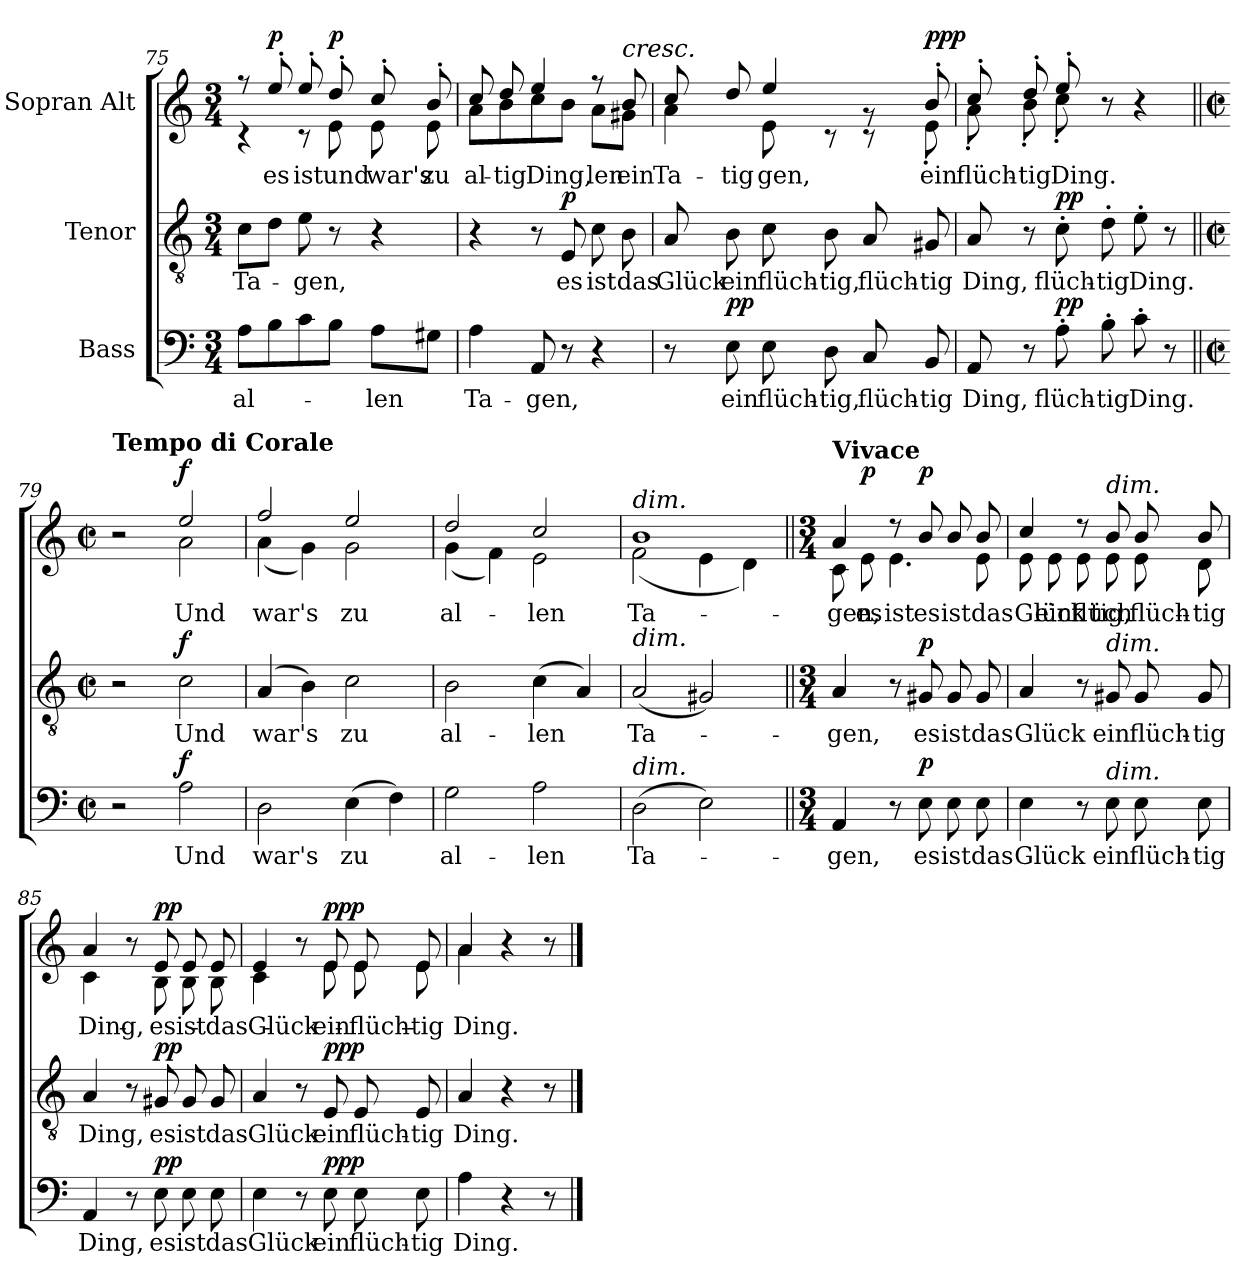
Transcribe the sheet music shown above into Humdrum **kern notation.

**kern	**text	**dynam	**kern	**text	**dynam	**kern	**text	**dynam
*part3	*part3	*part3	*part2	*part2	*part2	*part1	*part1	*part1
*staff3	*staff3	*staff3	*staff2	*staff2	*staff2	*staff1	*staff1	*staff1
*I"Bass	*	*	*I"Tenor	*	*	*I"Sopran Alt	*	*
*clefF4	*	*	*clefGv2	*	*	*clefG2	*	*
*k[]	*	*	*k[]	*	*	*k[]	*	*
*M3/4	*	*	*M3/4	*	*	*M3/4	*	*
=75	=75	=75	=75	=75	=75	=75	=75	=75
!	!LO:LY:b	!	!	!LO:LY:b	!	!	!	!
*	*	*	*	*	*	*^	*	*
8A\L	al-	.	8c\L	Ta-	.	8r	4r	.	.
!	!	!	!	!	!	!	!	!LO:LY:b	!LO:DY:a
8B\	.	.	8d\J	.	.	8ee'/	.	es	p
!	!	!	!	!LO:LY:b	!	!	!	!LO:LY:b	!
8c\	.	.	8e\	-gen,	.	8ee'/	8r	ist	.
!	!	!	!	!	!	!	!	!LO:LY:b	!
!	!	!	!	!	!	!	!	!LO:LY:b	!LO:DY:b
8B\J	.	.	8r	.	.	8dd'/	8e\	und	p
!	!LO:LY:b	!	!	!	!	!	!	!LO:LY:b	!
!	!	!	!	!	!	!	!	!LO:LY:b	!
8A\L	-len	.	4r	.	.	8cc'/	8e\	war's	.
!	!	!	!	!	!	!	!	!LO:LY:b	!
!	!	!	!	!	!	!	!	!LO:LY:b	!
8G#X\J	.	.	.	.	.	8b'/	8e\	zu	.
!!LO:LB:g=z	!!
=76	=76	=76	=76	=76	=76	=76	=76	=76	=76
!	!LO:LY:b	!	!	!	!	!	!	!LO:LY:b	!
!	!	!	!	!	!	!	!	!LO:LY:b	!
4A\	Ta-	.	4r	.	.	8cc/	8a\L	al-	.
!	!	!	!	!	!	!	!	!LO:LY:b	!
.	.	.	.	.	.	8dd/	8b\	-tig	.
!	!LO:LY:b	!	!	!	!	!	!	!LO:LY:b	!
8AA/	-gen,	.	8r	.	.	4ee/	8cc\	Ding,	.
!	!	!	!	!LO:LY:b	!LO:DY:a	!	!	!	!
8r	.	.	8E/	es	p	.	8b\J	.	.
!	!	!	!	!LO:LY:b	!	!	!	!LO:LY:b	!
4r	.	.	8c\	ist	.	8r	8a\L	-len	.
!	!	!	!	!	!	!LO:TX:a:i:t=cresc.	!	!	!
!	!	!	!	!LO:LY:b	!	!	!	!LO:LY:b	!
.	.	.	8B\	das	.	8b/	8g#X\J	ein	.
=77	=77	=77	=77	=77	=77	=77	=77	=77	=77
!	!	!	!	!LO:LY:b	!	!	!	!LO:LY:b	!
!	!	!	!	!	!	!	!	!LO:LY:b	!
8r	.	.	8A/	Glück	.	8cc/	4a\	Ta-	.
!	!LO:LY:b	!LO:DY:a	!	!LO:LY:b	!	!	!	!LO:LY:b	!
8E\	ein	pp	8B\	ein	.	8dd/	.	-tig	.
!	!LO:LY:b	!	!	!LO:LY:b	!	!	!	!LO:LY:b	!
!	!	!	!	!	!	!	!	!LO:LY:b	!
8E\	flüch-	.	8c\	flüch-	.	4ee/	8e\	-gen,	.
!	!LO:LY:b	!	!	!LO:LY:b	!	!	!	!	!
8D\	-tig,	.	8B\	-tig,	.	.	8r	.	.
!	!LO:LY:b	!	!	!LO:LY:b	!	!	!	!	!
8C/	flüch-	.	8A/	flüch-	.	8rg	8r	.	.
!	!LO:LY:b	!	!	!LO:LY:b	!	!	!	!LO:LY:b	!LO:DY:a
!	!	!	!	!	!	!	!	!	!LO:DY:n=1:b
8BB/	-tig	.	8G#X/	-tig	.	8b'/	8e'\	ein	p pp
=78	=78	=78	=78	=78	=78	=78	=78	=78	=78
!	!LO:LY:b	!	!	!LO:LY:b	!	!	!	!LO:LY:b	!
8AA/	Ding,	.	8A/	Ding,	.	8cc'/	8a'\	flüch-	.
!	!	!	!	!	!	!	!	!LO:LY:b	!
8r	.	.	8r	.	.	8dd'/	8b'\	-tig	.
!	!LO:LY:b	!LO:DY:a	!	!LO:LY:b	!LO:DY:a	!	!	!LO:LY:b	!
8A'\	flüch-	pp	8c'\	flüch-	pp	8ee'/	8cc'\	Ding.	.
!	!LO:LY:b	!	!	!LO:LY:b	!	!	!	!	!
8B'\	-tig	.	8d'\	-tig	.	8r	8ryy	.	.
!	!LO:LY:b	!	!	!LO:LY:b	!	!	!	!	!
8c'\	Ding.	.	8e'\	Ding.	.	4r	4ryy	.	.
8r	.	.	8r	.	.	.	.	.	.
!!LO:LB:g=z	!!
=79||	=79||	=79||	=79||	=79||	=79||	=79||	=79||	=79||	=79||
*M2/2	*	*	*M2/2	*	*	*M2/2	*	*	*
*met(c|)	*	*	*met(c|)	*	*	*met(c|)	*	*	*
!	!	!	!	!	!	!LO:TX:a:B:t=Tempo di Corale	!	!	!
2r	.	.	2r	.	.	2r	2ryy	.	.
!	!LO:LY:b	!LO:DY:a	!	!LO:LY:b	!LO:DY:a	!	!	!LO:LY:b	!LO:DY:a
2A\	Und	f	2c\	Und	f	2ee/	2a\	Und	f
=80	=80	=80	=80	=80	=80	=80	=80	=80	=80
!	!LO:LY:b	!	!	!LO:LY:b	!	!	!	!LO:LY:b	!
2D\	war's	.	(4A/	war's	.	2ff/	(4a\	war's	.
.	.	.	4B\)	.	.	.	4g\)	.	.
!	!LO:LY:b	!	!	!LO:LY:b	!	!	!	!LO:LY:b	!
(4E\	zu	.	2c\	zu	.	2ee/	2g\	zu	.
4F\)	.	.	.	.	.	.	.	.	.
=81	=81	=81	=81	=81	=81	=81	=81	=81	=81
!	!LO:LY:b	!	!	!LO:LY:b	!	!	!	!LO:LY:b	!
2G\	al-	.	2B\	al-	.	2dd/	(4g\	al-	.
.	.	.	.	.	.	.	4f\)	.	.
!	!LO:LY:b	!	!	!LO:LY:b	!	!	!	!LO:LY:b	!
2A\	-len	.	(4c\	-len	.	2cc/	2e\	-len	.
.	.	.	4A/)	.	.	.	.	.	.
=82	=82	=82	=82	=82	=82	=82	=82	=82	=82
!	!	!	!	!	!	!LO:TX:a:i:t=dim.	!	!	!
!	!	!	!LO:TX:a:i:t=dim.	!	!	!	!	!	!
!LO:TX:a:i:t=dim.	!	!	!	!	!	!	!	!	!
!	!LO:LY:b	!	!	!LO:LY:b	!	!	!	!LO:LY:b	!
(2D\	Ta-	.	(2A/	Ta-	.	1b	(2f\	Ta-	.
2E\)	.	.	2G#X/)	.	.	.	4e\	.	.
.	.	.	.	.	.	.	4d\)	.	.
=83||	=83||	=83||	=83||	=83||	=83||	=83||	=83||	=83||	=83||
*M3/4	*	*	*M3/4	*	*	*M3/4	*	*	*
!	!	!	!	!	!	!LO:TX:a:B:t=Vivace	!	!	!
!	!LO:LY:b	!	!	!LO:LY:b	!	!	!	!LO:LY:b	!
4AA/	-gen,	.	4A/	-gen,	.	4a/	8c\	-gen,	.
!	!	!	!	!	!	!	!	!LO:LY:b	!LO:DY:b
.	.	.	.	.	.	.	8e\	es	p
!	!	!	!	!	!	!	!	!LO:LY:b	!
8r	.	.	8r	.	.	8r	4.e\	ist	.
!	!LO:LY:b	!LO:DY:a	!	!LO:LY:b	!LO:DY:a	!	!	!LO:LY:b	!LO:DY:a
8E\	es	p	8G#X/	es	p	8b/	.	es	p
!	!LO:LY:b	!	!	!LO:LY:b	!	!	!	!LO:LY:b	!
8E\	ist	.	8G#/	ist	.	8b/	.	ist	.
!	!LO:LY:b	!	!	!LO:LY:b	!	!	!	!LO:LY:b	!
!	!	!	!	!	!	!	!	!LO:LY:b	!
8E\	das	.	8G#/	das	.	8b/	8e\	das	.
!!LO:LB:g=z	!!
=84	=84	=84	=84	=84	=84	=84	=84	=84	=84
!	!LO:LY:b	!	!	!LO:LY:b	!	!	!	!LO:LY:b	!
!	!	!	!	!	!	!	!	!LO:LY:b	!
4E\	Glück	.	4A/	Glück	.	4cc/	8e\	Glück	.
!	!	!	!	!	!	!	!	!LO:LY:b	!
.	.	.	.	.	.	.	8e\	ein	.
!	!	!	!	!	!	!	!	!LO:LY:b	!
8r	.	.	8r	.	.	8r	8e\	flüch-	.
!	!	!	!	!	!	!LO:TX:a:i:t=dim.	!	!	!
!	!	!	!LO:TX:a:i:t=dim.	!	!	!	!	!	!
!LO:TX:a:i:t=dim.	!	!	!	!	!	!	!	!	!
!	!LO:LY:b	!	!	!LO:LY:b	!	!	!	!LO:LY:b	!
!	!	!	!	!	!	!	!	!LO:LY:b	!
8E\	ein	.	8G#X/	ein	.	8b/	8e\	-tig,	.
!	!LO:LY:b	!	!	!LO:LY:b	!	!	!	!LO:LY:b	!
!	!	!	!	!	!	!	!	!LO:LY:b	!
8E\	flüch-	.	8G#/	flüch-	.	8b/	8e\	flüch-	.
!	!LO:LY:b	!	!	!LO:LY:b	!	!	!	!LO:LY:b	!
!	!	!	!	!	!	!	!	!LO:LY:b	!
8E\	-tig	.	8G#/	-tig	.	8b/	8d\	-tig	.
=85	=85	=85	=85	=85	=85	=85	=85	=85	=85
!	!LO:LY:b	!	!	!LO:LY:b	!	!	!	!LO:LY:b	!
!	!	!	!	!	!	!	!	!LO:LY:b	!
4AA/	Ding,	.	4A/	Ding,	.	4a/	4c\	Ding,	.
8r	.	.	8r	.	.	8r	8ryy	.	.
!	!LO:LY:b	!LO:DY:a	!	!LO:LY:b	!LO:DY:a	!	!	!LO:LY:b	!LO:DY:a
8E\	es	pp	8G#X/	es	pp	8e/	8B\	es	pp
!	!LO:LY:b	!	!	!LO:LY:b	!	!	!	!LO:LY:b	!
8E\	ist	.	8G#/	ist	.	8e/	8B\	ist	.
!	!LO:LY:b	!	!	!LO:LY:b	!	!	!	!LO:LY:b	!
8E\	das	.	8G#/	das	.	8e/	8B\	das	.
=86	=86	=86	=86	=86	=86	=86	=86	=86	=86
!	!LO:LY:b	!	!	!LO:LY:b	!	!	!	!LO:LY:b	!
4E\	Glück	.	4A/	Glück	.	4e/	4c\	Glück	.
8r	.	.	8r	.	.	8r	8ryy	.	.
!	!LO:LY:b	!LO:DY:a	!	!LO:LY:b	!LO:DY:a	!	!	!LO:LY:b	!LO:DY:a
8E\	ein	ppp	8E/	ein	ppp	8e/	8e\	ein	ppp
!	!LO:LY:b	!	!	!LO:LY:b	!	!	!	!LO:LY:b	!
8E\	flüch-	.	8E/	flüch-	.	8e/	8e\	flüch-	.
!	!LO:LY:b	!	!	!LO:LY:b	!	!	!	!LO:LY:b	!
8E\	-tig	.	8E/	-tig	.	8e/	8e\	-tig	.
=87	=87	=87	=87	=87	=87	=87	=87	=87	=87
!	!LO:LY:b	!	!	!LO:LY:b	!	!	!	!LO:LY:b	!
4A\	Ding.	.	4A/	Ding.	.	4a/	4a\	Ding.	.
4r	.	.	4r	.	.	4r	4ryy	.	.
8r	.	.	8r	.	.	8r	8ryy	.	.
*	*	*	*	*	*	*v	*v	*	*
==	==	==	==	==	==	==	==	==
*-	*-	*-	*-	*-	*-	*-	*-	*-
